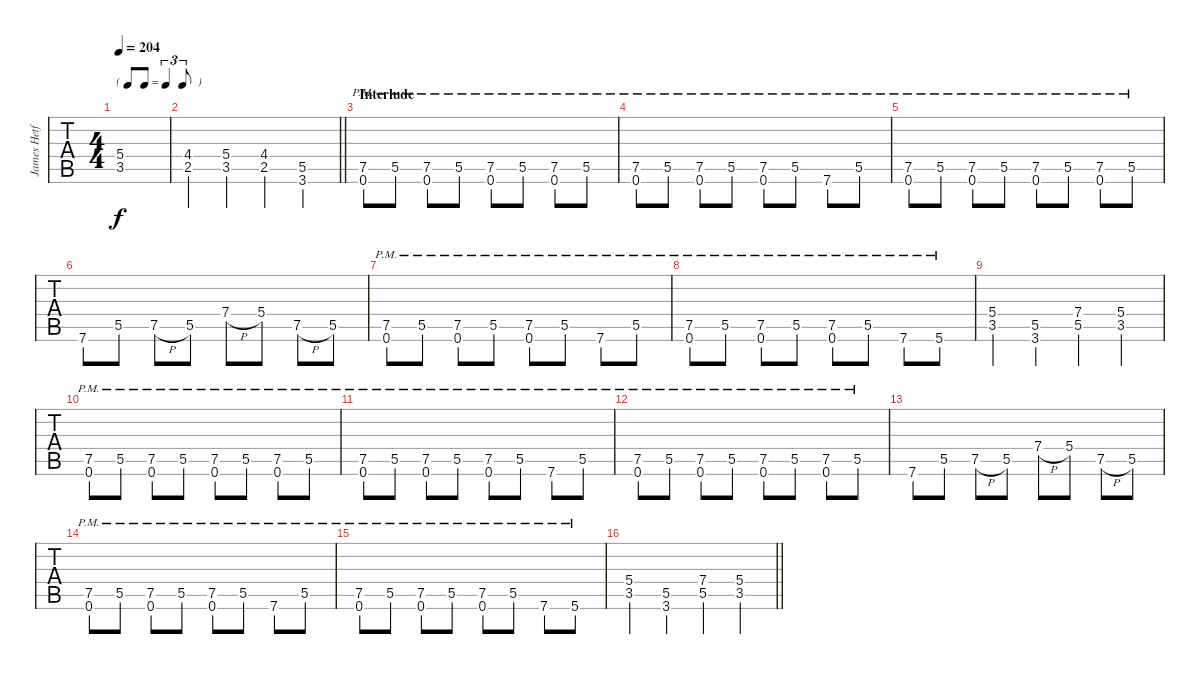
\track ("James Hetfield " "James Hetf") {instrument distortionguitar}
\staff {tabs}
\tuning (E4 B3 G3 D3 A2 E2) {hide}
\ts (4 4)
\tf triplet8th
\tempo 204
\clef g2
\ks c
(5.4 3.5).1{dy f} |
\barLineRight lightlight
(4.4 2.5).4 (5.4 3.5).4 (4.4 2.5).4 (5.5 3.6).4 |
\section ("" "Interlude")
(7.5{pm} 0.6{pm}).8 5.5{pm}.8 (7.5{pm} 0.6{pm}).8 5.5{pm}.8 (7.5{pm} 0.6{pm}).8 5.5{pm}.8 (7.5{pm} 0.6{pm}).8 5.5{pm}.8 |
(7.5{pm} 0.6{pm}).8 5.5{pm}.8 (7.5{pm} 0.6{pm}).8 5.5{pm}.8 (7.5{pm} 0.6{pm}).8 5.5{pm}.8 7.6{pm}.8 5.5{pm}.8 |
(7.5{pm} 0.6{pm}).8 5.5{pm}.8 (7.5{pm} 0.6{pm}).8 5.5{pm}.8 (7.5{pm} 0.6{pm}).8 5.5{pm}.8 (7.5{pm} 0.6{pm}).8 5.5{pm}.8 |
7.6.8 5.5.8 7.5{h}.8 5.5.8 7.4{h}.8 5.4.8 7.5{h}.8 5.5.8 |
(7.5{pm} 0.6{pm}).8 5.5{pm}.8 (7.5{pm} 0.6{pm}).8 5.5{pm}.8 (7.5{pm} 0.6{pm}).8 5.5{pm}.8 7.6{pm}.8 5.5{pm}.8 |
(7.5{pm} 0.6{pm}).8 5.5{pm}.8 (7.5{pm} 0.6{pm}).8 5.5{pm}.8 (7.5{pm} 0.6{pm}).8 5.5{pm}.8 7.6{pm}.8 5.6{pm}.8 |
(5.4 3.5).4 (5.5 3.6).4 (7.4 5.5).4 (5.4 3.5).4 |
(7.5{pm} 0.6{pm}).8 5.5{pm}.8 (7.5{pm} 0.6{pm}).8 5.5{pm}.8 (7.5{pm} 0.6{pm}).8 5.5{pm}.8 (7.5{pm} 0.6{pm}).8 5.5{pm}.8 |
(7.5{pm} 0.6{pm}).8 5.5{pm}.8 (7.5{pm} 0.6{pm}).8 5.5{pm}.8 (7.5{pm} 0.6{pm}).8 5.5{pm}.8 7.6{pm}.8 5.5{pm}.8 |
(7.5{pm} 0.6{pm}).8 5.5{pm}.8 (7.5{pm} 0.6{pm}).8 5.5{pm}.8 (7.5{pm} 0.6{pm}).8 5.5{pm}.8 (7.5{pm} 0.6{pm}).8 5.5{pm}.8 |
7.6.8 5.5.8 7.5{h}.8 5.5.8 7.4{h}.8 5.4.8 7.5{h}.8 5.5.8 |
(7.5{pm} 0.6{pm}).8 5.5{pm}.8 (7.5{pm} 0.6{pm}).8 5.5{pm}.8 (7.5{pm} 0.6{pm}).8 5.5{pm}.8 7.6{pm}.8 5.5{pm}.8 |
(7.5{pm} 0.6{pm}).8 5.5{pm}.8 (7.5{pm} 0.6{pm}).8 5.5{pm}.8 (7.5{pm} 0.6{pm}).8 5.5{pm}.8 7.6{pm}.8 5.6{pm}.8 |
\barLineRight lightlight
(5.4 3.5).4 (5.5 3.6).4 (7.4 5.5).4 (5.4 3.5).4
